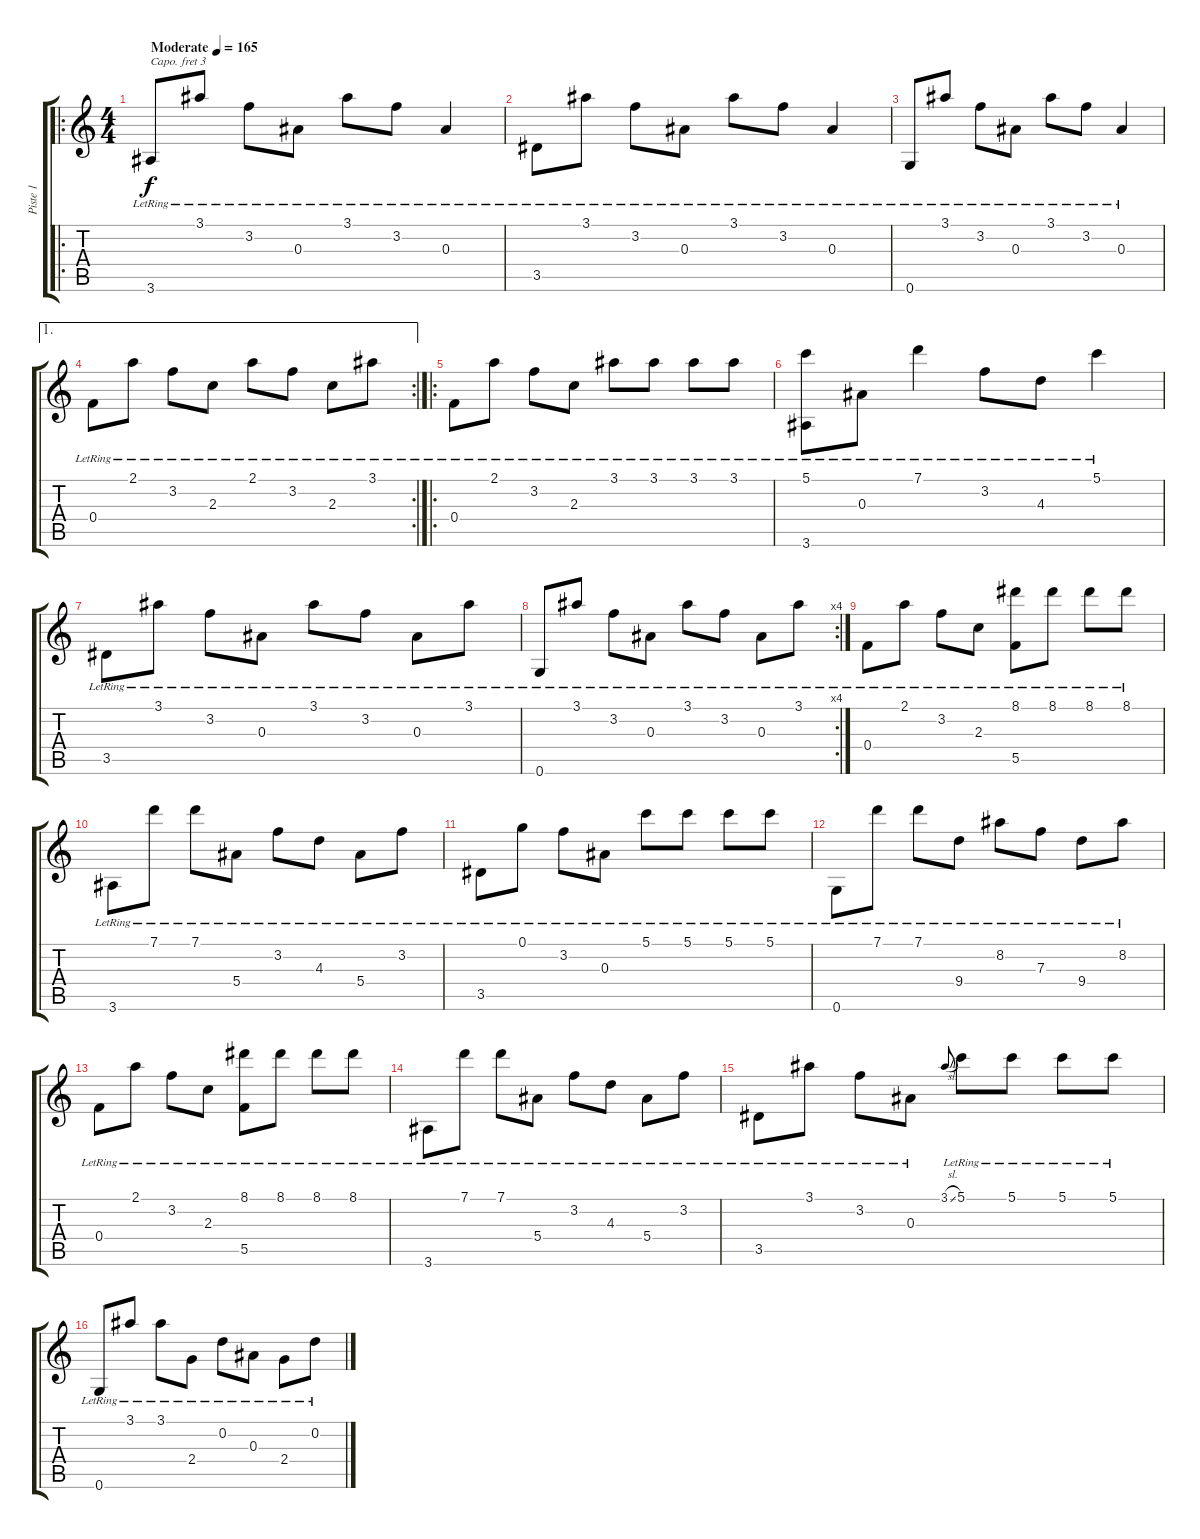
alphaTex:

\track ("Piste 1" "Piste 1") {instrument acousticguitarnylon}
\staff {score tabs}
\capo 3
\tuning (E4 B3 G3 D3 A2 E2) {hide}
\ro
\ts (4 4)
\tempo (165 "Moderate")
\clef g2
\ks c
3.6{lr}.8{dy f instrument acousticguitarnylon} 3.1{lr}.8 3.2{lr}.8 0.3{lr}.8 3.1{lr}.8 3.2{lr}.8 0.3{lr}.4 |
3.5{lr}.8 3.1{lr}.8 3.2{lr}.8 0.3{lr}.8 3.1{lr}.8 3.2{lr}.8 0.3{lr}.4 |
0.6{lr}.8 3.1{lr}.8 3.2{lr}.8 0.3{lr}.8 3.1{lr}.8 3.2{lr}.8 0.3{lr}.4 |
\ae 1
\rc 2
0.4{lr}.8 2.1{lr}.8 3.2{lr}.8 2.3{lr}.8 2.1{lr}.8 3.2{lr}.8 2.3{lr}.8 3.1{lr}.8 |
\ro
0.4{lr}.8 2.1{lr}.8 3.2{lr}.8 2.3{lr}.8 3.1{lr}.8 3.1{lr}.8 3.1{lr}.8 3.1{lr}.8 |
(5.1{lr} 3.6{lr}).8 0.3{lr}.8 7.1{lr}.4 3.2{lr}.8 4.3{lr}.8 5.1{lr}.4 |
3.5{lr}.8 3.1{lr}.8 3.2{lr}.8 0.3{lr}.8 3.1{lr}.8 3.2{lr}.8 0.3{lr}.8 3.1{lr}.8 |
\rc 4
0.6{lr}.8 3.1{lr}.8 3.2{lr}.8 0.3{lr}.8 3.1{lr}.8 3.2{lr}.8 0.3{lr}.8 3.1{lr}.8 |
0.4{lr}.8 2.1{lr}.8 3.2{lr}.8 2.3{lr}.8 (8.1{lr} 5.5{lr}).8 8.1{lr}.8 8.1{lr}.8 8.1{lr}.8 |
3.6{lr}.8 7.1{lr}.8 7.1{lr}.8 5.4{lr}.8 3.2{lr}.8 4.3{lr}.8 5.4{lr}.8 3.2{lr}.8 |
3.5{lr}.8 0.1{lr}.8 3.2{lr}.8 0.3{lr}.8 5.1{lr}.8 5.1{lr}.8 5.1{lr}.8 5.1{lr}.8 |
0.6{lr}.8 7.1{lr}.8 7.1{lr}.8 9.4{lr}.8 8.2{lr}.8 7.3{lr}.8 9.4{lr}.8 8.2{lr}.8 |
0.4{lr}.8 2.1{lr}.8 3.2{lr}.8 2.3{lr}.8 (8.1{lr} 5.5{lr}).8 8.1{lr}.8 8.1{lr}.8 8.1{lr}.8 |
3.6{lr}.8 7.1{lr}.8 7.1{lr}.8 5.4{lr}.8 3.2{lr}.8 4.3{lr}.8 5.4{lr}.8 3.2{lr}.8 |
3.5{lr}.8 3.1{lr}.8 3.2{lr}.8 0.3{lr}.8 3.1{sl}.8{gr onbeat} 5.1{lr}.8 5.1{lr}.8 5.1{lr}.8 5.1{lr}.8 |
0.6{lr}.8 3.1{lr}.8 3.1{lr}.8 2.4{lr}.8 0.2{lr}.8 0.3{lr}.8 2.4{lr}.8 0.2{lr}.8
